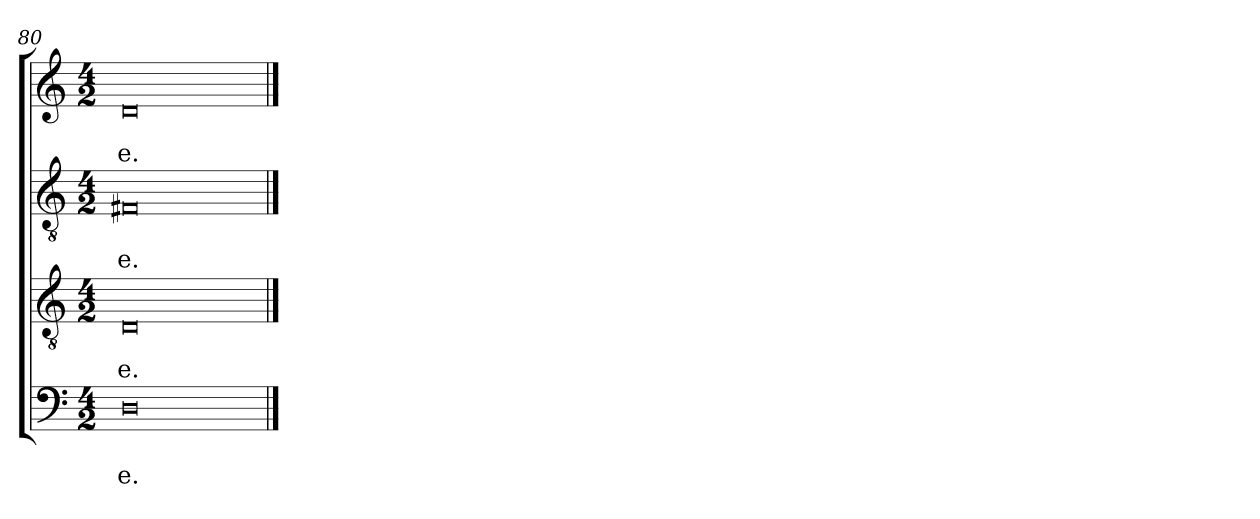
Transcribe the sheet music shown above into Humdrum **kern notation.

**kern	**text	**text	**kern	**text	**text	**kern	**text	**text	**kern	**text	**text
*part4	*part4	*part4	*part3	*part3	*part3	*part2	*part2	*part2	*part1	*part1	*part1
*staff4	*staff4	*staff4	*staff3	*staff3	*staff3	*staff2	*staff2	*staff2	*staff1	*staff1	*staff1
*clefF4	*	*	*clefGv2	*	*	*clefGv2	*	*	*clefG2	*	*
*k[]	*	*	*k[]	*	*	*k[]	*	*	*k[]	*	*
*C:	*	*	*C:	*	*	*C:	*	*	*C:	*	*
*M4/2	*	*	*M4/2	*	*	*M4/2	*	*	*M4/2	*	*
=80	=80	=80	=80	=80	=80	=80	=80	=80	=80	=80	=80
!	!	!LO:LY:b	!	!	!LO:LY:b	!	!	!LO:LY:b	!	!	!LO:LY:b
0D	.	e.	0D	.	e.	0F#X	.	e.	0d	.	e.
==	==	==	==	==	==	==	==	==	==	==	==
*-	*-	*-	*-	*-	*-	*-	*-	*-	*-	*-	*-
